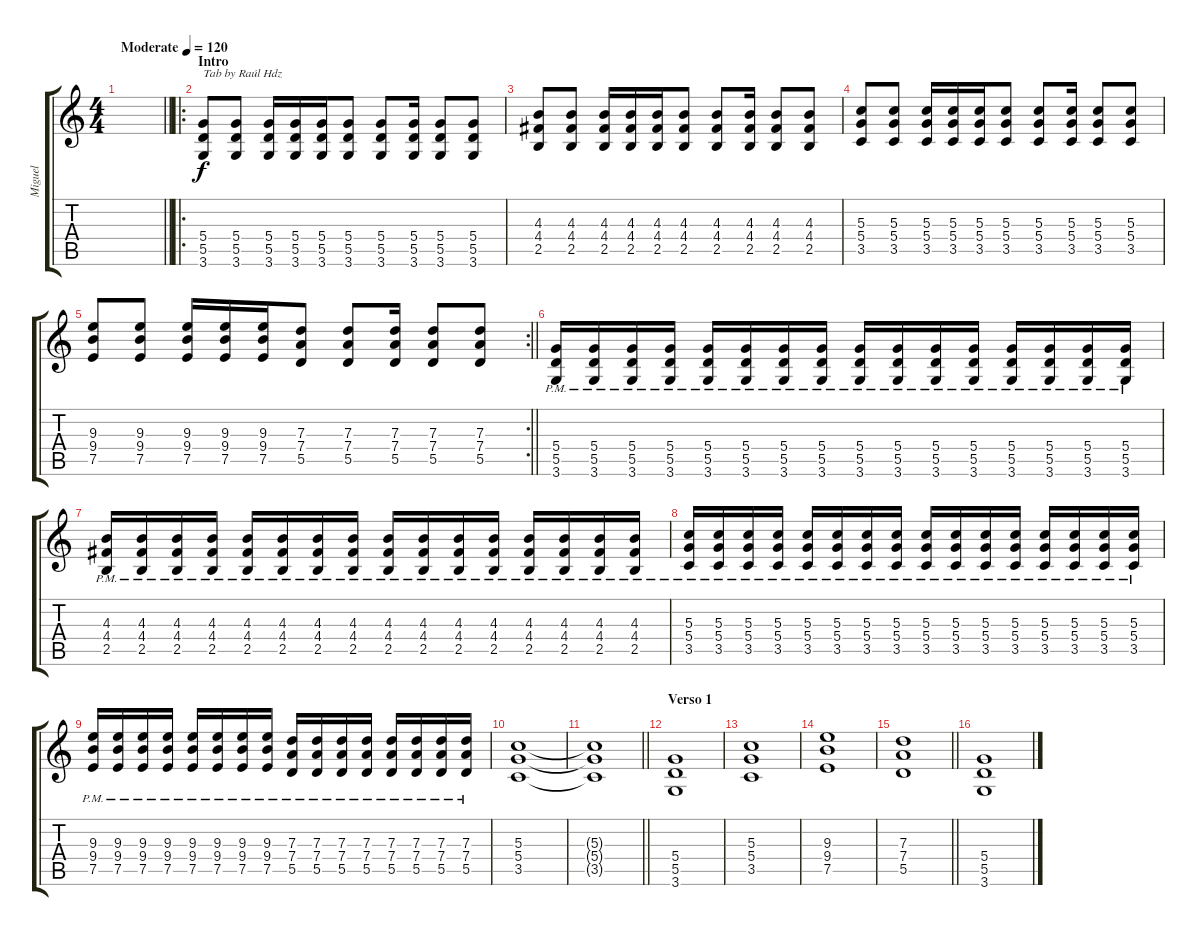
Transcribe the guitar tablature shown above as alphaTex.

\track ("Miguel" "Miguel") {instrument distortionguitar}
\staff {score tabs}
\tuning (E4 B3 G3 D3 A2 E2) {hide}
\ts (4 4)
\tempo (120 "Moderate")
\clef g2
\barLineRight lightlight
\ks c
|
\ro
\section ("" "Intro")
(5.4 5.5 3.6).8{txt "Tab by Raúl Hdz"} (5.4 5.5 3.6).8 (5.4 5.5 3.6).16 (5.4 5.5 3.6).16 (5.4 5.5 3.6).16 (5.4 5.5 3.6).8 (5.4 5.5 3.6).8 (5.4 5.5 3.6).16 (5.4 5.5 3.6).8 (5.4 5.5 3.6).8 |
(4.3 4.4 2.5).8 (4.3 4.4 2.5).8 (4.3 4.4 2.5).16 (4.3 4.4 2.5).16 (4.3 4.4 2.5).16 (4.3 4.4 2.5).8 (4.3 4.4 2.5).8 (4.3 4.4 2.5).16 (4.3 4.4 2.5).8 (4.3 4.4 2.5).8 |
(5.3 5.4 3.5).8 (5.3 5.4 3.5).8 (5.3 5.4 3.5).16 (5.3 5.4 3.5).16 (5.3 5.4 3.5).16 (5.3 5.4 3.5).8 (5.3 5.4 3.5).8 (5.3 5.4 3.5).16 (5.3 5.4 3.5).8 (5.3 5.4 3.5).8 |
\rc 2
\barLineRight lightlight
(9.3 9.4 7.5).8 (9.3 9.4 7.5).8 (9.3 9.4 7.5).16 (9.3 9.4 7.5).16 (9.3 9.4 7.5).16 (7.3 7.4 5.5).8 (7.3 7.4 5.5).8 (7.3 7.4 5.5).16 (7.3 7.4 5.5).8 (7.3 7.4 5.5).8 |
\section ("" "")
(5.4{pm} 5.5{pm} 3.6{pm}).16 (5.4{pm} 5.5{pm} 3.6{pm}).16 (5.4{pm} 5.5{pm} 3.6{pm}).16 (5.4{pm} 5.5{pm} 3.6{pm}).16 (5.4{pm} 5.5{pm} 3.6{pm}).16 (5.4{pm} 5.5{pm} 3.6{pm}).16 (5.4{pm} 5.5{pm} 3.6{pm}).16 (5.4{pm} 5.5{pm} 3.6{pm}).16 (5.4{pm} 5.5{pm} 3.6{pm}).16 (5.4{pm} 5.5{pm} 3.6{pm}).16 (5.4{pm} 5.5{pm} 3.6{pm}).16 (5.4{pm} 5.5{pm} 3.6{pm}).16 (5.4{pm} 5.5{pm} 3.6{pm}).16 (5.4{pm} 5.5{pm} 3.6{pm}).16 (5.4{pm} 5.5{pm} 3.6{pm}).16 (5.4{pm} 5.5{pm} 3.6{pm}).16 |
(4.3{pm} 4.4{pm} 2.5{pm}).16 (4.3{pm} 4.4{pm} 2.5{pm}).16 (4.3{pm} 4.4{pm} 2.5{pm}).16 (4.3{pm} 4.4{pm} 2.5{pm}).16 (4.3{pm} 4.4{pm} 2.5{pm}).16 (4.3{pm} 4.4{pm} 2.5{pm}).16 (4.3{pm} 4.4{pm} 2.5{pm}).16 (4.3{pm} 4.4{pm} 2.5{pm}).16 (4.3{pm} 4.4{pm} 2.5{pm}).16 (4.3{pm} 4.4{pm} 2.5{pm}).16 (4.3{pm} 4.4{pm} 2.5{pm}).16 (4.3{pm} 4.4{pm} 2.5{pm}).16 (4.3{pm} 4.4{pm} 2.5{pm}).16 (4.3{pm} 4.4{pm} 2.5{pm}).16 (4.3{pm} 4.4{pm} 2.5{pm}).16 (4.3{pm} 4.4{pm} 2.5{pm}).16 |
(5.3{pm} 5.4{pm} 3.5{pm}).16 (5.3{pm} 5.4{pm} 3.5{pm}).16 (5.3{pm} 5.4{pm} 3.5{pm}).16 (5.3{pm} 5.4{pm} 3.5{pm}).16 (5.3{pm} 5.4{pm} 3.5{pm}).16 (5.3{pm} 5.4{pm} 3.5{pm}).16 (5.3{pm} 5.4{pm} 3.5{pm}).16 (5.3{pm} 5.4{pm} 3.5{pm}).16 (5.3{pm} 5.4{pm} 3.5{pm}).16 (5.3{pm} 5.4{pm} 3.5{pm}).16 (5.3{pm} 5.4{pm} 3.5{pm}).16 (5.3{pm} 5.4{pm} 3.5{pm}).16 (5.3{pm} 5.4{pm} 3.5{pm}).16 (5.3{pm} 5.4{pm} 3.5{pm}).16 (5.3{pm} 5.4{pm} 3.5{pm}).16 (5.3{pm} 5.4{pm} 3.5{pm}).16 |
(9.3{pm} 9.4{pm} 7.5{pm}).16 (9.3{pm} 9.4{pm} 7.5{pm}).16 (9.3{pm} 9.4{pm} 7.5{pm}).16 (9.3{pm} 9.4{pm} 7.5{pm}).16 (9.3{pm} 9.4{pm} 7.5{pm}).16 (9.3{pm} 9.4{pm} 7.5{pm}).16 (9.3{pm} 9.4{pm} 7.5{pm}).16 (9.3{pm} 9.4{pm} 7.5{pm}).16 (7.3{pm} 7.4{pm} 5.5{pm}).16 (7.3{pm} 7.4{pm} 5.5{pm}).16 (7.3{pm} 7.4{pm} 5.5{pm}).16 (7.3{pm} 7.4{pm} 5.5{pm}).16 (7.3{pm} 7.4{pm} 5.5{pm}).16 (7.3{pm} 7.4{pm} 5.5{pm}).16 (7.3{pm} 7.4{pm} 5.5{pm}).16 (7.3{pm} 7.4{pm} 5.5{pm}).16 |
(5.3 5.4 3.5).1 |
\barLineRight lightlight
(5.3{t} 5.4{t} 3.5{t}).1 |
\section ("" "Verso 1")
(5.4 5.5 3.6).1 |
(5.3 5.4 3.5).1 |
(9.3 9.4 7.5).1 |
\barLineRight lightlight
(7.3 7.4 5.5).1 |
\section ("" "")
(5.4 5.5 3.6).1
